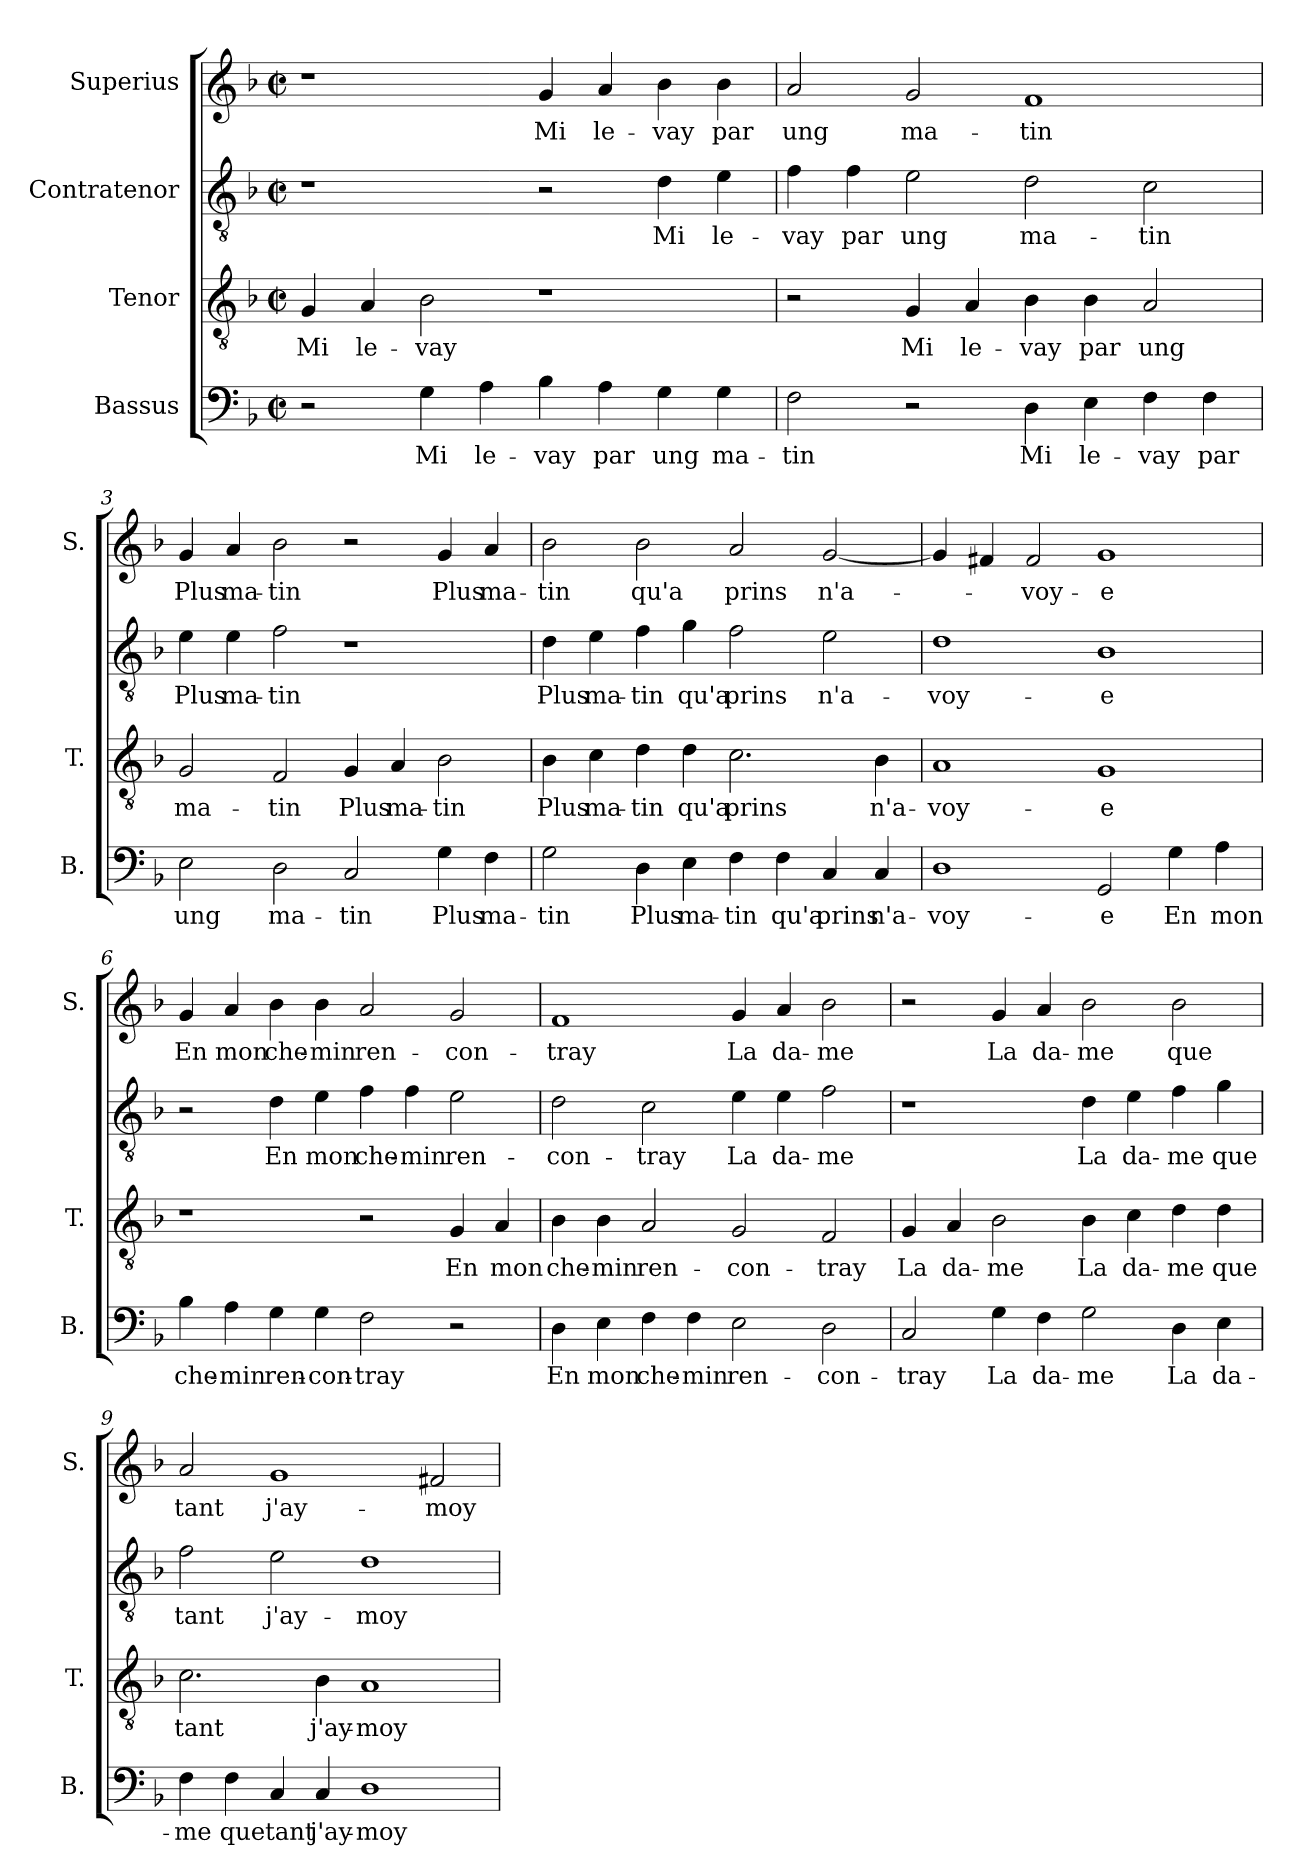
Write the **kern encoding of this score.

**kern	**text	**kern	**text	**kern	**text	**kern	**text
*part4	*part4	*part3	*part3	*part2	*part2	*part1	*part1
*staff4	*staff4	*staff3	*staff3	*staff2	*staff2	*staff1	*staff1
*I"Bassus	*	*I"Tenor	*	*I"Contratenor	*	*I"Superius	*
*I'B.	*	*I'T.	*	*	*	*I'S.	*
*clefF4	*	*clefGv2	*	*clefGv2	*	*clefG2	*
*k[b-]	*	*k[b-]	*	*k[b-]	*	*k[b-]	*
*F:	*	*F:	*	*F:	*	*F:	*
*M2/2	*	*M2/2	*	*M2/2	*	*M2/2	*
*met(c|)	*	*met(c|)	*	*met(c|)	*	*met(c|)	*
=1	=1	=1	=1	=1	=1	=1	=1
2r	.	4G/	Mi	1r	.	1r	.
.	.	4A/	le-	.	.	.	.
4G\	Mi	2B-\	-vay	.	.	.	.
4A\	le-	.	.	.	.	.	.
4B-\	-vay	1r	.	2r	.	4g/	Mi
4A\	par	.	.	.	.	4a/	le-
4G\	ung	.	.	4d\	Mi	4b-\	-vay
4G\	ma-	.	.	4e\	le-	4b-\	par
=2	=2	=2	=2	=2	=2	=2	=2
2F\	-tin	2r	.	4f\	-vay	2a/	ung
.	.	.	.	4f\	par	.	.
2r	.	4G/	Mi	2e\	ung	2g/	ma-
.	.	4A/	le-	.	.	.	.
4D\	Mi	4B-\	-vay	2d\	ma-	1f/	-tin
4E\	le-	4B-\	par	.	.	.	.
4F\	-vay	2A/	ung	2c\	-tin	.	.
4F\	par	.	.	.	.	.	.
=3	=3	=3	=3	=3	=3	=3	=3
2E\	ung	2G/	ma-	4e\	Plus	4g/	Plus
.	.	.	.	4e\	ma-	4a/	ma-
2D\	ma-	2F/	-tin	2f\	-tin	2b-\	-tin
2C/	-tin	4G/	Plus	1r	.	2r	.
.	.	4A/	ma-	.	.	.	.
4G\	Plus	2B-\	-tin	.	.	4g/	Plus
4F\	ma-	.	.	.	.	4a/	ma-
!!LO:LB:g=z
=4	=4	=4	=4	=4	=4	=4	=4
2G\	-tin	4B-\	Plus	4d\	Plus	2b-\	-tin
.	.	4c\	ma-	4e\	ma-	.	.
4D\	Plus	4d\	-tin	4f\	-tin	2b-\	qu'a
4E\	ma-	4d\	qu'a	4g\	qu'a	.	.
4F\	-tin	2.c\	prins	2f\	prins	2a/	prins
4F\	qu'a	.	.	.	.	.	.
4C/	prins	.	.	2e\	n'a-	[2g/	n'a-
4C/	n'a-	4B-\	n'a-	.	.	.	.
=5	=5	=5	=5	=5	=5	=5	=5
1D\	-voy-	1A/	-voy-	1d\	-voy-	4g/]	.
.	.	.	.	.	.	4f#X/	.
.	.	.	.	.	.	2f#/	-voy-
2GG/	-e	1G/	-e	1B-\	-e	1g/	-e
4G\	En	.	.	.	.	.	.
4A\	mon	.	.	.	.	.	.
=6	=6	=6	=6	=6	=6	=6	=6
4B-\	che-	1r	.	2r	.	4g/	En
4A\	-min	.	.	.	.	4a/	mon
4G\	ren-	.	.	4d\	En	4b-\	che-
4G\	-con-	.	.	4e\	mon	4b-\	-min
2F\	-tray	2r	.	4f\	che-	2a/	ren-
.	.	.	.	4f\	-min	.	.
2r	.	4G/	En	2e\	ren-	2g/	-con-
.	.	4A/	mon	.	.	.	.
=7	=7	=7	=7	=7	=7	=7	=7
4D\	En	4B-\	che-	2d\	-con-	1f/	-tray
4E\	mon	4B-\	-min	.	.	.	.
4F\	che-	2A/	ren-	2c\	-tray	.	.
4F\	-min	.	.	.	.	.	.
2E\	ren-	2G/	-con-	4e\	La	4g/	La
.	.	.	.	4e\	da-	4a/	da-
2D\	-con-	2F/	-tray	2f\	-me	2b-\	-me
!!LO:LB:g=z
=8	=8	=8	=8	=8	=8	=8	=8
2C/	-tray	4G/	La	1r	.	2r	.
.	.	4A/	da-	.	.	.	.
4G\	La	2B-\	-me	.	.	4g/	La
4F\	da-	.	.	.	.	4a/	da-
2G\	-me	4B-\	La	4d\	La	2b-\	-me
.	.	4c\	da-	4e\	da-	.	.
4D\	La	4d\	-me	4f\	-me	2b-\	que
4E\	da-	4d\	que	4g\	que	.	.
=9	=9	=9	=9	=9	=9	=9	=9
4F\	-me	2.c\	tant	2f\	tant	2a/	tant
4F\	que	.	.	.	.	.	.
4C/	tant	.	.	2e\	j'ay-	1g/	j'ay-
4C/	j'ay-	4B-\	j'ay-	.	.	.	.
1D\	-moy-	1A/	-moy-	1d\	-moy-	.	.
.	.	.	.	.	.	2f#X/	-moy-
=	=	=	=	=	=	=	=
*-	*-	*-	*-	*-	*-	*-	*-
